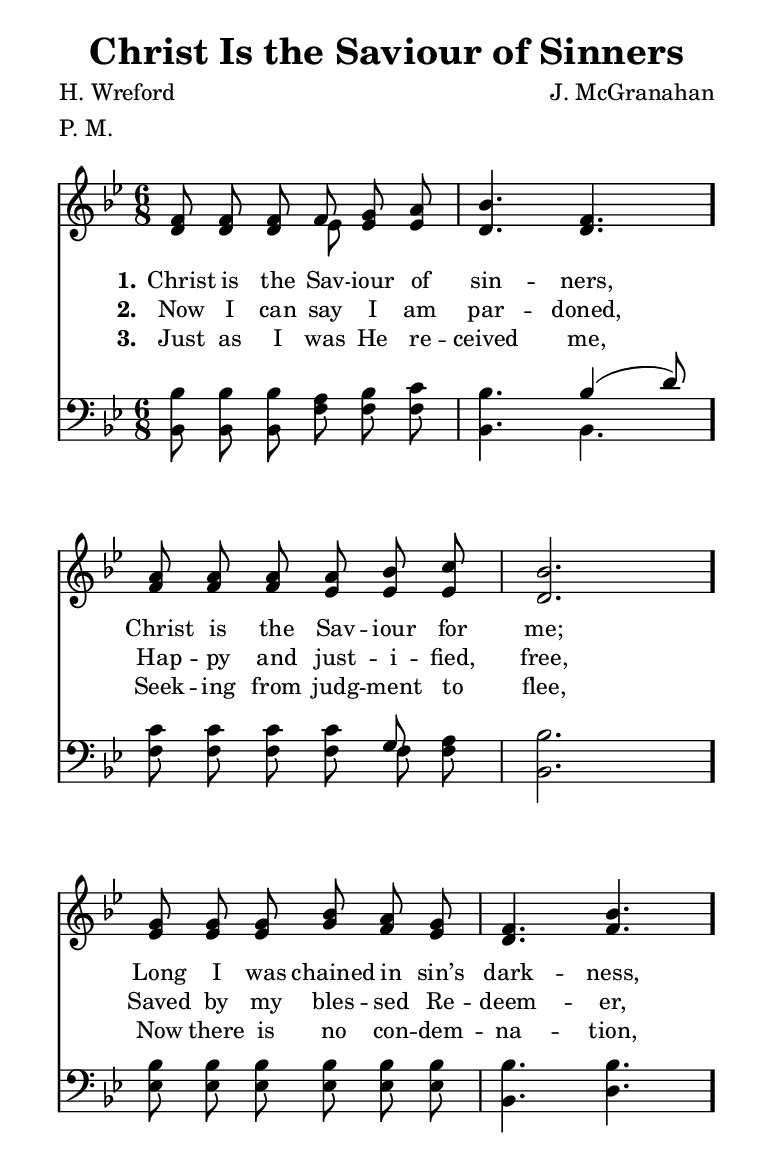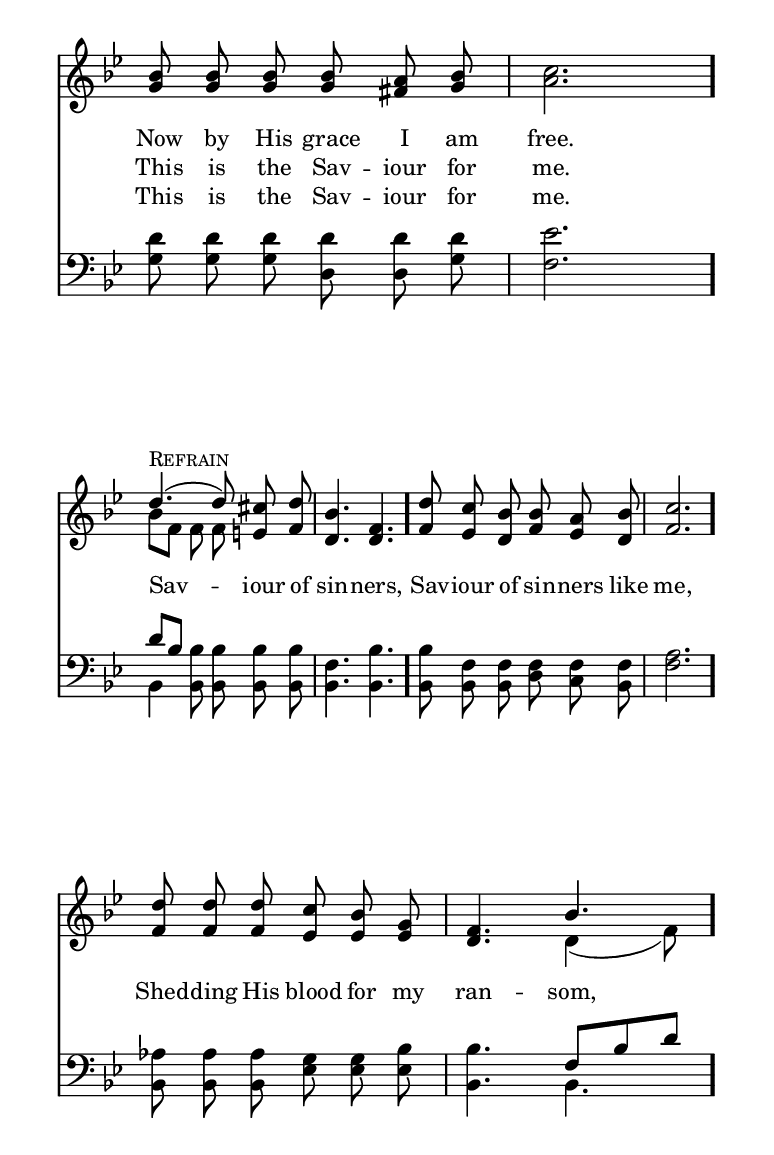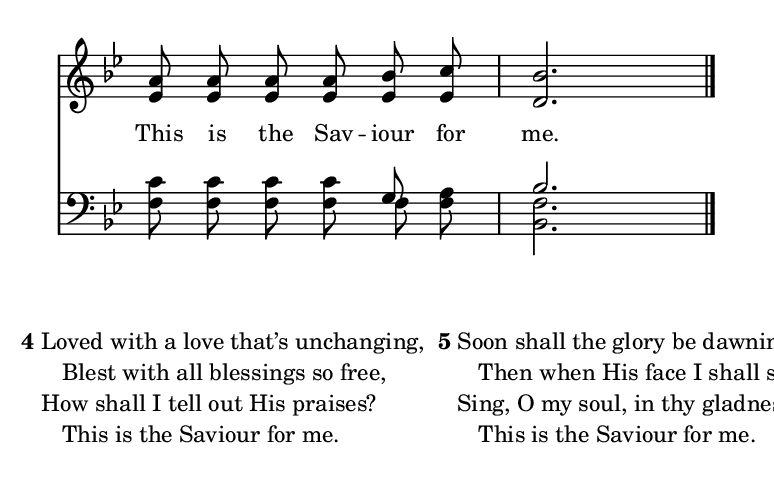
\include "common/global.ily"
\paper {
  \include "common/paper.ily"
  score-markup-spacing.padding = 2
  score-markup-spacing.basic-distance = 2
}

\header{
  %gospel
  hymnnumber = "68"
  title = "Christ Is the Saviour of Sinners"
  tunename = "Showers of Blessing"
  meter = "P. M."
  poet = "H. Wreford"
  composer = "J. McGranahan"
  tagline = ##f
}

% for fermata in MIDI
ta = { \tempo 4=70 }
tb = { \tempo 4=35 }

patternAA = { c8 c8 c8 c8 c8 c8 | c4. c4. }
patternAB = { c8 c8 c8 c8 c8 c8 | c4. c4( c8) }
patternAC = { c8 c8 c8 c8 c8 c8 | c4. c8[ c8 c8] }

patternBA = { c8 c8 c8 c8 c8 c8 | c2. }

patternCA = { c4.( c8) c8 c8 | c4. c4. }
patternCB = { c8[ c8] c8 c8 c8 c8 | c4. c4. }
patternCC = { c4 c8 c8 c8 c8 | c4. c4. }

global = {
  \include "common/overrides.ily"
  \override Staff.TimeSignature.style = #'numbered
  \time 6/8
  \override Score.MetronomeMark.transparent = ##t % hide all fermata changes too
  \ta
  \key bes \major
  \autoBeamOff
}

notesSoprano = {
\global
\relative c' {

  \changePitch \patternAA { f f f f g a | bes f }
  \changePitch \patternBA { a a a a bes c | bes }
  \changePitch \patternAA { g g g bes a g | f bes }
  \changePitch \patternBA { bes bes bes bes a bes | c }

  << s^\markup { \small \caps "Refrain" }
  \changePitch \patternCA { d d cis d | bes f } >>
  \changePitch \patternBA { d' c bes bes a bes | c }
  \changePitch \patternAA { d d d c bes g | f bes }
  \changePitch \patternBA { a a a a bes c | bes }

  \bar "|."

}
}

notesAlto = {
\global
\relative e' {

  \changePitch \patternAA { d d d ees ees ees | d d }
  \changePitch \patternBA { f f f ees ees ees | d }
  \changePitch \patternAA { ees ees ees g f ees | d f }
  \changePitch \patternBA { g g g g fis g | a }

  \changePitch \patternCB { bes f f | f e! f | d d }
  \changePitch \patternBA { f ees d f ees d | f }
  \changePitch \patternAB { f f f ees ees ees | d d f }
  \changePitch \patternBA { ees ees ees ees ees ees | d }

}
}

notesTenor = {
\global
\relative a {

  \changePitch \patternAB { bes bes bes a bes c | bes bes d }
  \changePitch \patternBA { c c c c g a | bes }
  \changePitch \patternAA { bes bes bes bes bes bes | bes bes }
  \changePitch \patternBA { d d d d d d | ees }

  \changePitch \patternCB { d bes bes bes bes bes | f bes  }
  \changePitch \patternBA { bes f f f f f | a }
  \changePitch \patternAC { aes aes aes g g bes | bes f bes d }
  \changePitch \patternBA { c c c c g a | bes }

}
}

notesBass = {
\global
\relative f, {

  \changePitch \patternAA { bes bes bes f' f f | bes, bes }
  \changePitch \patternBA { f' f f f f f | bes, }
  \changePitch \patternAA { ees ees ees ees ees ees | bes d }
  \changePitch \patternBA { g g g d d g | f }

  \changePitch \patternCC { bes, bes bes bes bes | bes bes }
  \changePitch \patternBA { bes bes bes d c bes | f' }
  \changePitch \patternAA { bes, bes bes ees ees ees | bes bes }
  \changePitch \patternBA { f' f f f f f | < f bes, > }

}
}

Refrain = \lyricmode {

Sav -- iour of sin -- ners, \bar "."
Sav -- iour of sin -- ners like me, \bar "." \break
Shed -- ding His blood for my ran -- som, \bar "."
This is the Sav -- iour for me. \bar "." \break

}

wordsA = \lyricmode {
\set stanza = "1."

Christ is the Sav -- iour of sin -- ners, \bar "."
Christ is the Sav -- iour for me; \bar "." \break
Long I was chained in sin’s dark -- ness, \bar "."
Now by His grace I am free. \bar "." \break

}

wordsB = \lyricmode {
\set stanza = "2."

Now I can say I am par -- doned,
Hap -- py and just -- i -- fied, free,
Saved by my bles -- sed Re -- deem -- er,
This is the Sav -- iour for me.

\Refrain

}

wordsC = \lyricmode {
\set stanza = "3."

Just as I was He re -- ceived me,
Seek -- ing from judg -- ment to flee,
Now there is no con -- dem -- na -- tion,
This is the Sav -- iour for me.

}

wordsD = \markuplist {

\line { Loved with a love that’s unchanging, }
\line { { \hspace #2 } Blest with all blessings so free, }
\line { How shall I tell out His praises? }
\line { { \hspace #2 } This is the Saviour for me. }

}

wordsE = \markuplist {

\line { Soon shall the glory be dawning, }
\line { { \hspace #2 } Then when His face I shall see, }
\line { Sing, O my soul, in thy gladness, }
\line { { \hspace #2 } This is the Saviour for me. }

}

\score {
  \context ChoirStaff <<
    \context Staff = upper <<
      \set Staff.autoBeaming = ##f
      \set ChoirStaff.systemStartDelimiter = #'SystemStartBar
      \set ChoirStaff.printPartCombineTexts = ##f
      \partcombine #'(2 . 9) \notesSoprano \notesAlto
      \context NullVoice = sopranos { \voiceOne << \notesSoprano >> }
      \context NullVoice = altos { \voiceTwo << \notesAlto >> }
      \context Lyrics = one   \lyricsto sopranos \wordsA
      \context Lyrics = two   \lyricsto sopranos \wordsB
      \context Lyrics = three \lyricsto sopranos \wordsC
    >>
    \context Staff = men <<
      \set Staff.autoBeaming = ##f
      \clef bass
      \set ChoirStaff.printPartCombineTexts = ##f
      \partcombine #'(2 . 9) \notesTenor \notesBass
      \context NullVoice = tenors { \voiceOne << \notesTenor >> }
      \context NullVoice = basses { \voiceTwo << \notesBass >> }
    >>
  >>
  \layout {
    \include "common/layout.ily"
  }
  \midi{
    \include "common/midi.ily"
  }
}

\noPageBreak

\markup { \fill-line {
  \hspace #0.1
  \line{ \bold 4 \column { \wordsD } }
  \hspace #0.1
  \line{ \bold 5 \column { \wordsE } }
  \hspace #0.1
} }

\pageBreak

\version "2.19.49"  % necessary for upgrading to future LilyPond versions.

% vi:set et ts=2 sw=2 ai nocindent syntax=lilypond:
